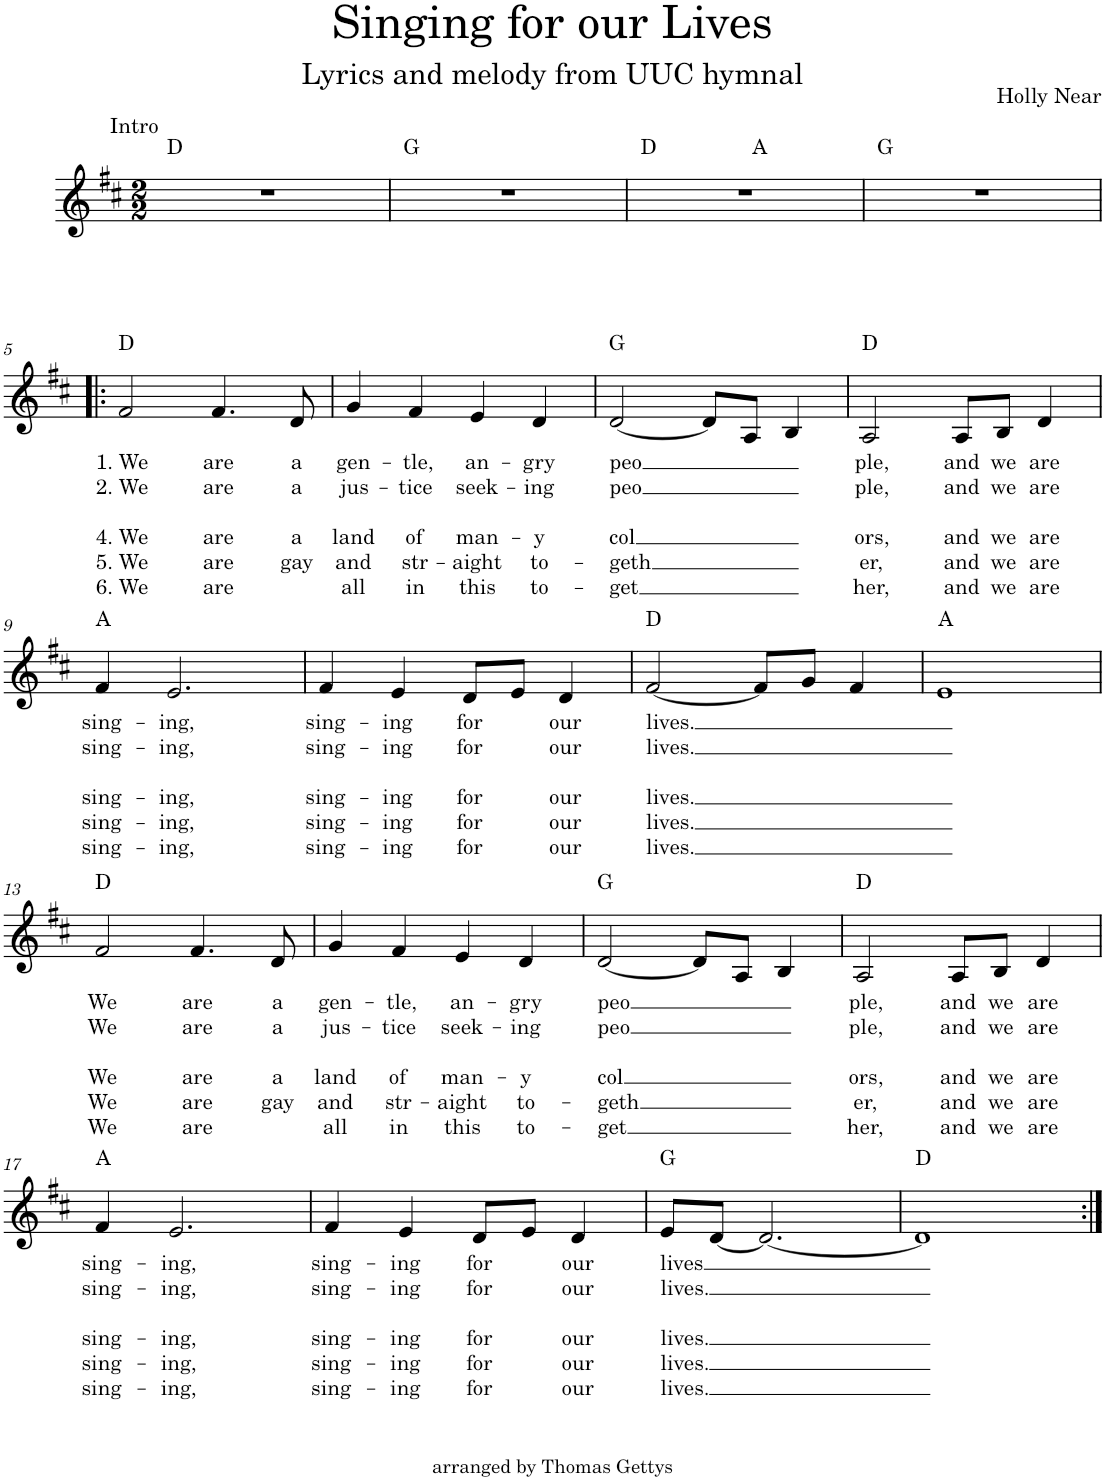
**kern	**text	**text	**text	**text	**text	**text	**harte
*part1	*part1	*part1	*part1	*part1	*part1	*part1	*part1
*staff1	*staff1	*staff1	*staff1	*staff1	*staff1	*staff1	*
*I"Voice	*	*	*	*	*	*	*
*I'Vo.	*	*	*	*	*	*	*
*clefG2	*	*	*	*	*	*	*
*k[f#c#]	*	*	*	*	*	*	*
*M2/2	*	*	*	*	*	*	*
=1	=1	=1	=1	=1	=1	=1	=1
!LO:TX:a:t=Intro	!	!	!	!	!	!	!
1r	.	.	.	.	.	.	D:maj
=2	=2	=2	=2	=2	=2	=2	=2
1r	.	.	.	.	.	.	G:maj
=3	=3	=3	=3	=3	=3	=3	=3
*^	*	*	*	*	*	*	*
1r	2ryy	.	.	.	.	.	.	D:maj
.	2ryy	.	.	.	.	.	.	A:maj
*v	*v	*	*	*	*	*	*	*
=4	=4	=4	=4	=4	=4	=4	=4
1r	.	.	.	.	.	.	G:maj
!!LO:LB:g=z
=5!|:	=5!|:	=5!|:	=5!|:	=5!|:	=5!|:	=5!|:	=5!|:
!	!LO:LY:b	!LO:LY:b	!	!LO:LY:b	!LO:LY:b	!LO:LY:b	!
2f#/	1. We	2. We	.	4. We	5. We	6. We	D:maj
!	!LO:LY:b	!LO:LY:b	!	!LO:LY:b	!LO:LY:b	!LO:LY:b	!
4.f#/	are	are	.	are	are	are	.
!	!LO:LY:b	!LO:LY:b	!	!LO:LY:b	!LO:LY:b	!	!
8d/	a	a	.	a	gay	.	.
=6	=6	=6	=6	=6	=6	=6	=6
!	!LO:LY:b	!LO:LY:b	!	!LO:LY:b	!LO:LY:b	!LO:LY:b	!
4g/	gen-	jus-	.	land	and	all	.
!	!LO:LY:b	!LO:LY:b	!	!LO:LY:b	!LO:LY:b	!LO:LY:b	!
4f#/	-tle,	-tice	.	of	str-	in	.
!	!LO:LY:b	!LO:LY:b	!	!LO:LY:b	!LO:LY:b	!LO:LY:b	!
4e/	an-	seek-	.	man-	-aight	this	.
!	!LO:LY:b	!LO:LY:b	!	!LO:LY:b	!LO:LY:b	!LO:LY:b	!
4d/	-gry	-ing	.	-y	to-	to-	.
=7	=7	=7	=7	=7	=7	=7	=7
!	!LO:LY:b	!LO:LY:b	!	!LO:LY:b	!LO:LY:b	!LO:LY:b	!
[2d/	peo	peo	.	col	-geth	-get	G:maj
8d/L]	.	.	.	.	.	.	.
8A/J	.	.	.	.	.	.	.
4B/	.	.	.	.	.	.	.
=8	=8	=8	=8	=8	=8	=8	=8
!	!LO:LY:b	!LO:LY:b	!	!LO:LY:b	!LO:LY:b	!LO:LY:b	!
2A/	ple,	ple,	.	ors,	er,	her,	D:maj
!	!LO:LY:b	!LO:LY:b	!	!LO:LY:b	!LO:LY:b	!LO:LY:b	!
8A/L	and	and	.	and	and	and	.
!	!LO:LY:b	!LO:LY:b	!	!LO:LY:b	!LO:LY:b	!LO:LY:b	!
8B/J	we	we	.	we	we	we	.
!	!LO:LY:b	!LO:LY:b	!	!LO:LY:b	!LO:LY:b	!LO:LY:b	!
4d/	are	are	.	are	are	are	.
!!LO:LB:g=z
=9	=9	=9	=9	=9	=9	=9	=9
!	!LO:LY:b	!LO:LY:b	!	!LO:LY:b	!LO:LY:b	!LO:LY:b	!
4f#/	sing-	sing-	.	sing-	sing-	sing-	A:maj
!	!LO:LY:b	!LO:LY:b	!	!LO:LY:b	!LO:LY:b	!LO:LY:b	!
2.e/	-ing,	-ing,	.	-ing,	-ing,	-ing,	.
=10	=10	=10	=10	=10	=10	=10	=10
!	!LO:LY:b	!LO:LY:b	!	!LO:LY:b	!LO:LY:b	!LO:LY:b	!
4f#/	sing-	sing-	.	sing-	sing-	sing-	.
!	!LO:LY:b	!LO:LY:b	!	!LO:LY:b	!LO:LY:b	!LO:LY:b	!
4e/	-ing	-ing	.	-ing	-ing	-ing	.
!	!LO:LY:b	!LO:LY:b	!	!LO:LY:b	!LO:LY:b	!LO:LY:b	!
8d/L	for	for	.	for	for	for	.
8e/J	.	.	.	.	.	.	.
!	!LO:LY:b	!LO:LY:b	!	!LO:LY:b	!LO:LY:b	!LO:LY:b	!
4d/	our	our	.	our	our	our	.
=11	=11	=11	=11	=11	=11	=11	=11
!	!LO:LY:b	!LO:LY:b	!	!LO:LY:b	!LO:LY:b	!LO:LY:b	!
[2f#/	lives.	lives.	.	lives.	lives.	lives.	D:maj
8f#/L]	.	.	.	.	.	.	.
8g/J	.	.	.	.	.	.	.
4f#/	.	.	.	.	.	.	.
=12	=12	=12	=12	=12	=12	=12	=12
1e	.	.	.	.	.	.	A:maj
!!LO:LB:g=z
=13	=13	=13	=13	=13	=13	=13	=13
!	!LO:LY:b	!LO:LY:b	!	!LO:LY:b	!LO:LY:b	!LO:LY:b	!
2f#/	We	We	.	We	We	We	D:maj
!	!LO:LY:b	!LO:LY:b	!	!LO:LY:b	!LO:LY:b	!LO:LY:b	!
4.f#/	are	are	.	are	are	are	.
!	!LO:LY:b	!LO:LY:b	!	!LO:LY:b	!LO:LY:b	!	!
8d/	a	a	.	a	gay	.	.
=14	=14	=14	=14	=14	=14	=14	=14
!	!LO:LY:b	!LO:LY:b	!	!LO:LY:b	!LO:LY:b	!LO:LY:b	!
4g/	gen-	jus-	.	land	and	all	.
!	!LO:LY:b	!LO:LY:b	!	!LO:LY:b	!LO:LY:b	!LO:LY:b	!
4f#/	-tle,	-tice	.	of	str-	in	.
!	!LO:LY:b	!LO:LY:b	!	!LO:LY:b	!LO:LY:b	!LO:LY:b	!
4e/	an-	seek-	.	man-	-aight	this	.
!	!LO:LY:b	!LO:LY:b	!	!LO:LY:b	!LO:LY:b	!LO:LY:b	!
4d/	-gry	-ing	.	-y	to-	to-	.
=15	=15	=15	=15	=15	=15	=15	=15
!	!LO:LY:b	!LO:LY:b	!	!LO:LY:b	!LO:LY:b	!LO:LY:b	!
[2d/	peo	peo	.	col	-geth	-get	G:maj
8d/L]	.	.	.	.	.	.	.
8A/J	.	.	.	.	.	.	.
4B/	.	.	.	.	.	.	.
=16	=16	=16	=16	=16	=16	=16	=16
!	!LO:LY:b	!LO:LY:b	!	!LO:LY:b	!LO:LY:b	!LO:LY:b	!
2A/	ple,	ple,	.	ors,	er,	her,	D:maj
!	!LO:LY:b	!LO:LY:b	!	!LO:LY:b	!LO:LY:b	!LO:LY:b	!
8A/L	and	and	.	and	and	and	.
!	!LO:LY:b	!LO:LY:b	!	!LO:LY:b	!LO:LY:b	!LO:LY:b	!
8B/J	we	we	.	we	we	we	.
!	!LO:LY:b	!LO:LY:b	!	!LO:LY:b	!LO:LY:b	!LO:LY:b	!
4d/	are	are	.	are	are	are	.
!!LO:LB:g=z
=17	=17	=17	=17	=17	=17	=17	=17
!	!LO:LY:b	!LO:LY:b	!	!LO:LY:b	!LO:LY:b	!LO:LY:b	!
4f#/	sing-	sing-	.	sing-	sing-	sing-	A:maj
!	!LO:LY:b	!LO:LY:b	!	!LO:LY:b	!LO:LY:b	!LO:LY:b	!
2.e/	-ing,	-ing,	.	-ing,	-ing,	-ing,	.
=18	=18	=18	=18	=18	=18	=18	=18
!	!LO:LY:b	!LO:LY:b	!	!LO:LY:b	!LO:LY:b	!LO:LY:b	!
4f#/	sing-	sing-	.	sing-	sing-	sing-	.
!	!LO:LY:b	!LO:LY:b	!	!LO:LY:b	!LO:LY:b	!LO:LY:b	!
4e/	-ing	-ing	.	-ing	-ing	-ing	.
!	!LO:LY:b	!LO:LY:b	!	!LO:LY:b	!LO:LY:b	!LO:LY:b	!
8d/L	for	for	.	for	for	for	.
8e/J	.	.	.	.	.	.	.
!	!LO:LY:b	!LO:LY:b	!	!LO:LY:b	!LO:LY:b	!LO:LY:b	!
4d/	our	our	.	our	our	our	.
=19	=19	=19	=19	=19	=19	=19	=19
!	!LO:LY:b	!LO:LY:b	!	!LO:LY:b	!LO:LY:b	!LO:LY:b	!
8e/L	lives	lives.	.	lives.	lives.	lives.	G:maj
[8d/J	.	.	.	.	.	.	.
2.d/_	.	.	.	.	.	.	.
=20	=20	=20	=20	=20	=20	=20	=20
1d]	.	.	.	.	.	.	D:maj
=:|!	=:|!	=:|!	=:|!	=:|!	=:|!	=:|!	=:|!
*-	*-	*-	*-	*-	*-	*-	*-
